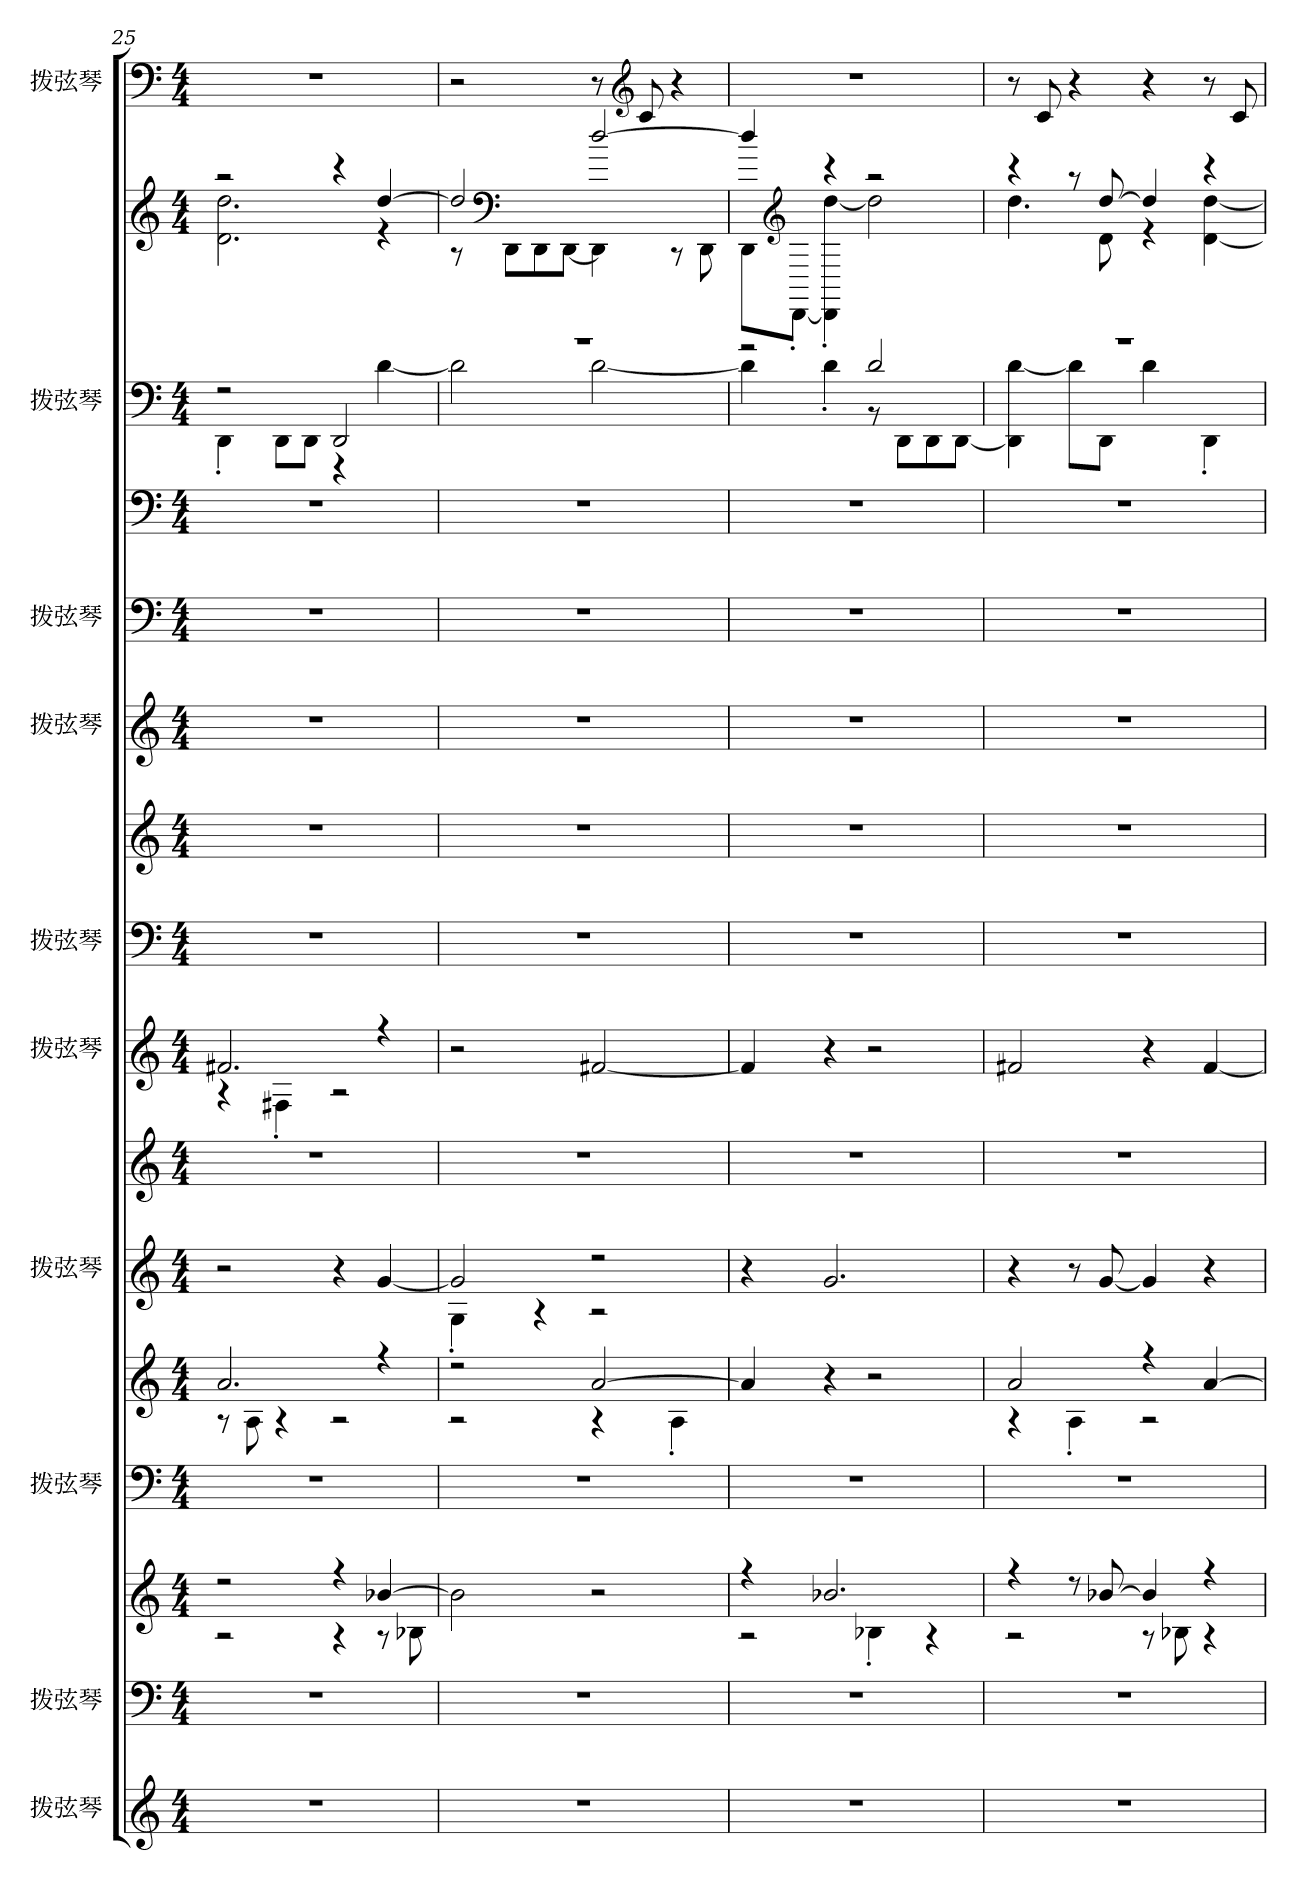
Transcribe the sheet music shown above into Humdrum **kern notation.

**kern	**kern	**kern	**kern	**kern	**kern	**kern	**kern	**kern	**kern	**kern	**kern	**kern	**kern	**kern	**kern
*part10	*part9	*part9	*part8	*part8	*part7	*part7	*part6	*part5	*part5	*part4	*part3	*part3	*part2	*part2	*part1
*staff16	*staff15	*staff14	*staff13	*staff12	*staff11	*staff10	*staff9	*staff8	*staff7	*staff6	*staff5	*staff4	*staff3	*staff2	*staff1
*I"拨弦琴	*I"拨弦琴	*	*I"拨弦琴	*	*I"拨弦琴	*	*I"拨弦琴	*I"拨弦琴	*	*I"拨弦琴	*I"拨弦琴	*	*I"拨弦琴	*	*I"拨弦琴
*clefG2	*clefF4	*clefG2	*clefF4	*clefG2	*clefG2	*clefG2	*clefG2	*clefF4	*clefG2	*clefG2	*clefF4	*clefF4	*clefF4	*clefG2	*clefF4
*k[]	*k[]	*k[]	*k[]	*k[]	*k[]	*k[]	*k[]	*k[]	*k[]	*k[]	*k[]	*k[]	*k[]	*k[]	*k[]
*M4/4	*M4/4	*M4/4	*M4/4	*M4/4	*M4/4	*M4/4	*M4/4	*M4/4	*M4/4	*M4/4	*M4/4	*M4/4	*M4/4	*M4/4	*M4/4
=25	=25	=25	=25	=25	=25	=25	=25	=25	=25	=25	=25	=25	=25	=25	=25
*	*	*^	*	*^	*	*	*^	*	*	*	*	*	*^	*^	*
1r	1r	2r	2r	1r	2.a/	8r	2r	1r	2.f#X/	4r	1r	1r	1r	1r	1r	2r	4DD'\	2r	2.d\ 2.dd\	1r
.	.	.	.	.	.	8A\	.	.	.	.	.	.	.	.	.	.	.	.	.	.
.	.	.	.	.	.	4r	.	.	.	4F#X'\	.	.	.	.	.	.	8DD\L	.	.	.
.	.	.	.	.	.	.	.	.	.	.	.	.	.	.	.	.	8DD\J	.	.	.
.	.	4r	4r	.	.	2r	4r	.	.	2r	.	.	.	.	.	2DD/	4r	4r	.	.
.	.	[4b-X/	8r	.	4r	.	[4g/	.	4r	.	.	.	.	.	.	.	[4d\	[4dd/	4r	.
.	.	.	8B-X\	.	.	.	.	.	.	.	.	.	.	.	.	.	.	.	.	.
*	*	*v	*v	*	*	*	*	*	*v	*v	*	*	*	*	*	*	*	*	*	*
!!LO:PB:g=z
=26	=26	=26	=26	=26	=26	=26	=26	=26	=26	=26	=26	=26	=26	=26	=26	=26	=26	=26
*	*	*	*	*	*	*^	*	*	*	*	*	*	*	*	*	*	*	*
1r	1r	2b-\]	1r	2r	2r	2g/]	4G'\	1r	2r	1r	1r	1r	1r	1r	1r	2d\]	2dd/]	8r	2r
*	*	*	*	*	*	*	*	*	*	*	*	*	*	*	*	*	*clefF4	*	*
.	.	.	.	.	.	.	.	.	.	.	.	.	.	.	.	.	.	8DD\L	.
.	.	.	.	.	.	.	4r	.	.	.	.	.	.	.	.	.	.	8DD\	.
.	.	.	.	.	.	.	.	.	.	.	.	.	.	.	.	.	.	[8DD\J	.
.	.	2r	.	[2a/	4r	2r	2r	.	[2f#X/	.	.	.	.	.	.	[2d\	[2dd/	4DD\]	8r
*	*	*	*	*	*	*	*	*	*	*	*	*	*	*	*	*	*	*	*clefG2
.	.	.	.	.	.	.	.	.	.	.	.	.	.	.	.	.	.	.	8c/
.	.	.	.	.	4A'\	.	.	.	.	.	.	.	.	.	.	.	.	8r	4r
.	.	.	.	.	.	.	.	.	.	.	.	.	.	.	.	.	.	8DD\	.
*	*	*	*	*v	*v	*	*	*	*	*	*	*	*	*	*	*	*	*	*
*	*	*	*	*	*v	*v	*	*	*	*	*	*	*	*	*	*	*	*
=27	=27	=27	=27	=27	=27	=27	=27	=27	=27	=27	=27	=27	=27	=27	=27	=27	=27
*	*	*^	*	*	*	*	*	*	*	*	*	*	*	*	*	*	*
1r	1r	4r	2r	1r	4a/]	4r	1r	4f#/]	1r	1r	1r	1r	1r	2r	4d\]	4dd/]	8DD\L	1r
*	*	*	*	*	*	*	*	*	*	*	*	*	*	*	*	*clefG2	*	*
.	.	.	.	.	.	.	.	.	.	.	.	.	.	.	.	.	[8DD'\J	.
.	.	2.b-X/	.	.	4r	2.g/	.	4r	.	.	.	.	.	.	4d'\	4r	4DD\]' [4dd\'	.
.	.	.	4B-X'\	.	2r	.	.	2r	.	.	.	.	.	2d/	8r	2r	2dd\]	.
.	.	.	.	.	.	.	.	.	.	.	.	.	.	.	8DD\L	.	.	.
.	.	.	4r	.	.	.	.	.	.	.	.	.	.	.	8DD\	.	.	.
.	.	.	.	.	.	.	.	.	.	.	.	.	.	.	[8DD\J	.	.	.
=28	=28	=28	=28	=28	=28	=28	=28	=28	=28	=28	=28	=28	=28	=28	=28	=28	=28	=28
*	*	*	*	*	*^	*	*	*	*	*	*	*	*	*	*	*	*	*
1r	1r	4r	2r	1r	2a/	4r	4r	1r	2f#X/	1r	1r	1r	1r	1r	1r	4DD\] [4d\	4r	4.dd\	8r
.	.	.	.	.	.	.	.	.	.	.	.	.	.	.	.	.	.	.	8c/
.	.	8r	.	.	.	4A'\	8r	.	.	.	.	.	.	.	.	8d\L]	8r	.	4r
.	.	[8b-X/	.	.	.	.	[8g/	.	.	.	.	.	.	.	.	8DD\J	[8dd/	8d\	.
.	.	4b-/]	8r	.	4r	2r	4g/]	.	4r	.	.	.	.	.	.	4d\	4dd/]	4r	4r
.	.	.	8B-X\	.	.	.	.	.	.	.	.	.	.	.	.	.	.	.	.
.	.	4r	4r	.	[4a/	.	4r	.	[4f#/	.	.	.	.	.	.	4DD'\	4r	[4d\ [4dd\	8r
.	.	.	.	.	.	.	.	.	.	.	.	.	.	.	.	.	.	.	8c/
*	*	*	*	*	*	*	*	*	*	*	*	*	*	*	*v	*v	*	*	*
*	*	*v	*v	*	*v	*v	*	*	*	*	*	*	*	*	*	*v	*v	*
=	=	=	=	=	=	=	=	=	=	=	=	=	=	=	=
*-	*-	*-	*-	*-	*-	*-	*-	*-	*-	*-	*-	*-	*-	*-	*-
